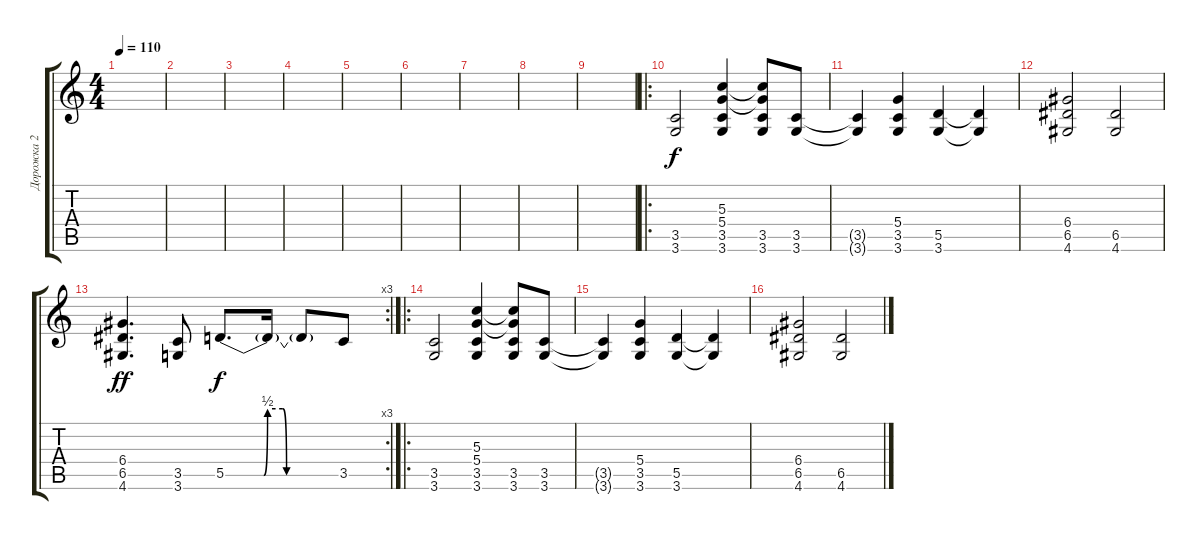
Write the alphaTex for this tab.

\track ("Дорожка 2" "Дорожка 2") {instrument overdrivenguitar}
\staff {score tabs}
\tuning (E4 B3 G3 D3 A2 E2) {hide}
\ts (4 4)
\tempo 110
\clef g2
\ks c
|
|
|
|
|
|
|
|
|
\ro
(3.5 3.6).2 (5.3 5.4 3.5 3.6).4 (5.3{t} 5.4{t} 3.5 3.6).8 (3.5 3.6).8 |
(3.5{t} 3.6{t}).4 (5.4 3.5 3.6).4 (5.5 3.6).4 (5.5{t} 3.6{t}).4 |
(6.4 6.5 4.6).2 (6.5 4.6).2 |
\rc 3
(6.4 6.5 4.6).4{d dy ff} (3.5 3.6).8 5.5{be (custom 0 0 20 0 22 2 30 2 32 0 60 0)}.8{d dy f} 5.5{t}.16 5.5{t}.8 3.5.8 |
\ro
(3.5 3.6).2 (5.3 5.4 3.5 3.6).4 (5.3{t} 5.4{t} 3.5 3.6).8 (3.5 3.6).8 |
(3.5{t} 3.6{t}).4 (5.4 3.5 3.6).4 (5.5 3.6).4 (5.5{t} 3.6{t}).4 |
(6.4 6.5 4.6).2 (6.5 4.6).2
